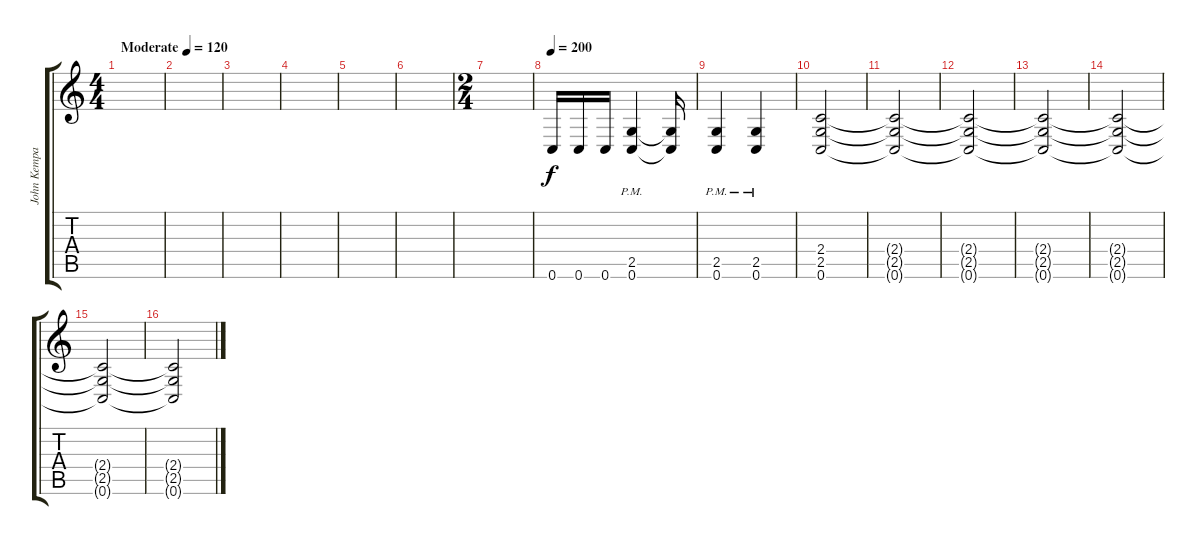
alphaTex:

\track ("John Kempainen lead" "John Kempa") {instrument overdrivenguitar}
\staff {score tabs}
\tuning (C4 G3 Eb3 Bb2 F2 C2) {hide}
\ts (4 4)
\section ("" "")
\tempo (120 "Moderate")
\clef g2
\ks c
|
|
|
|
|
|
\ts (2 4)
|
\tempo 200
0.6.16 0.6.16 0.6.16 (2.5{pm} 0.6).4 (2.5{t} 0.6{t}).16 |
(2.5{pm} 0.6).4 (2.5{pm} 0.6).4 |
(2.4 2.5 0.6).2 |
(2.4{t} 2.5{t} 0.6{t}).2 |
(2.4{t} 2.5{t} 0.6{t}).2 |
(2.4{t} 2.5{t} 0.6{t}).2 |
(2.4{t} 2.5{t} 0.6{t}).2 |
(2.4{t} 2.5{t} 0.6{t}).2 |
(2.4{t} 2.5{t} 0.6{t}).2
